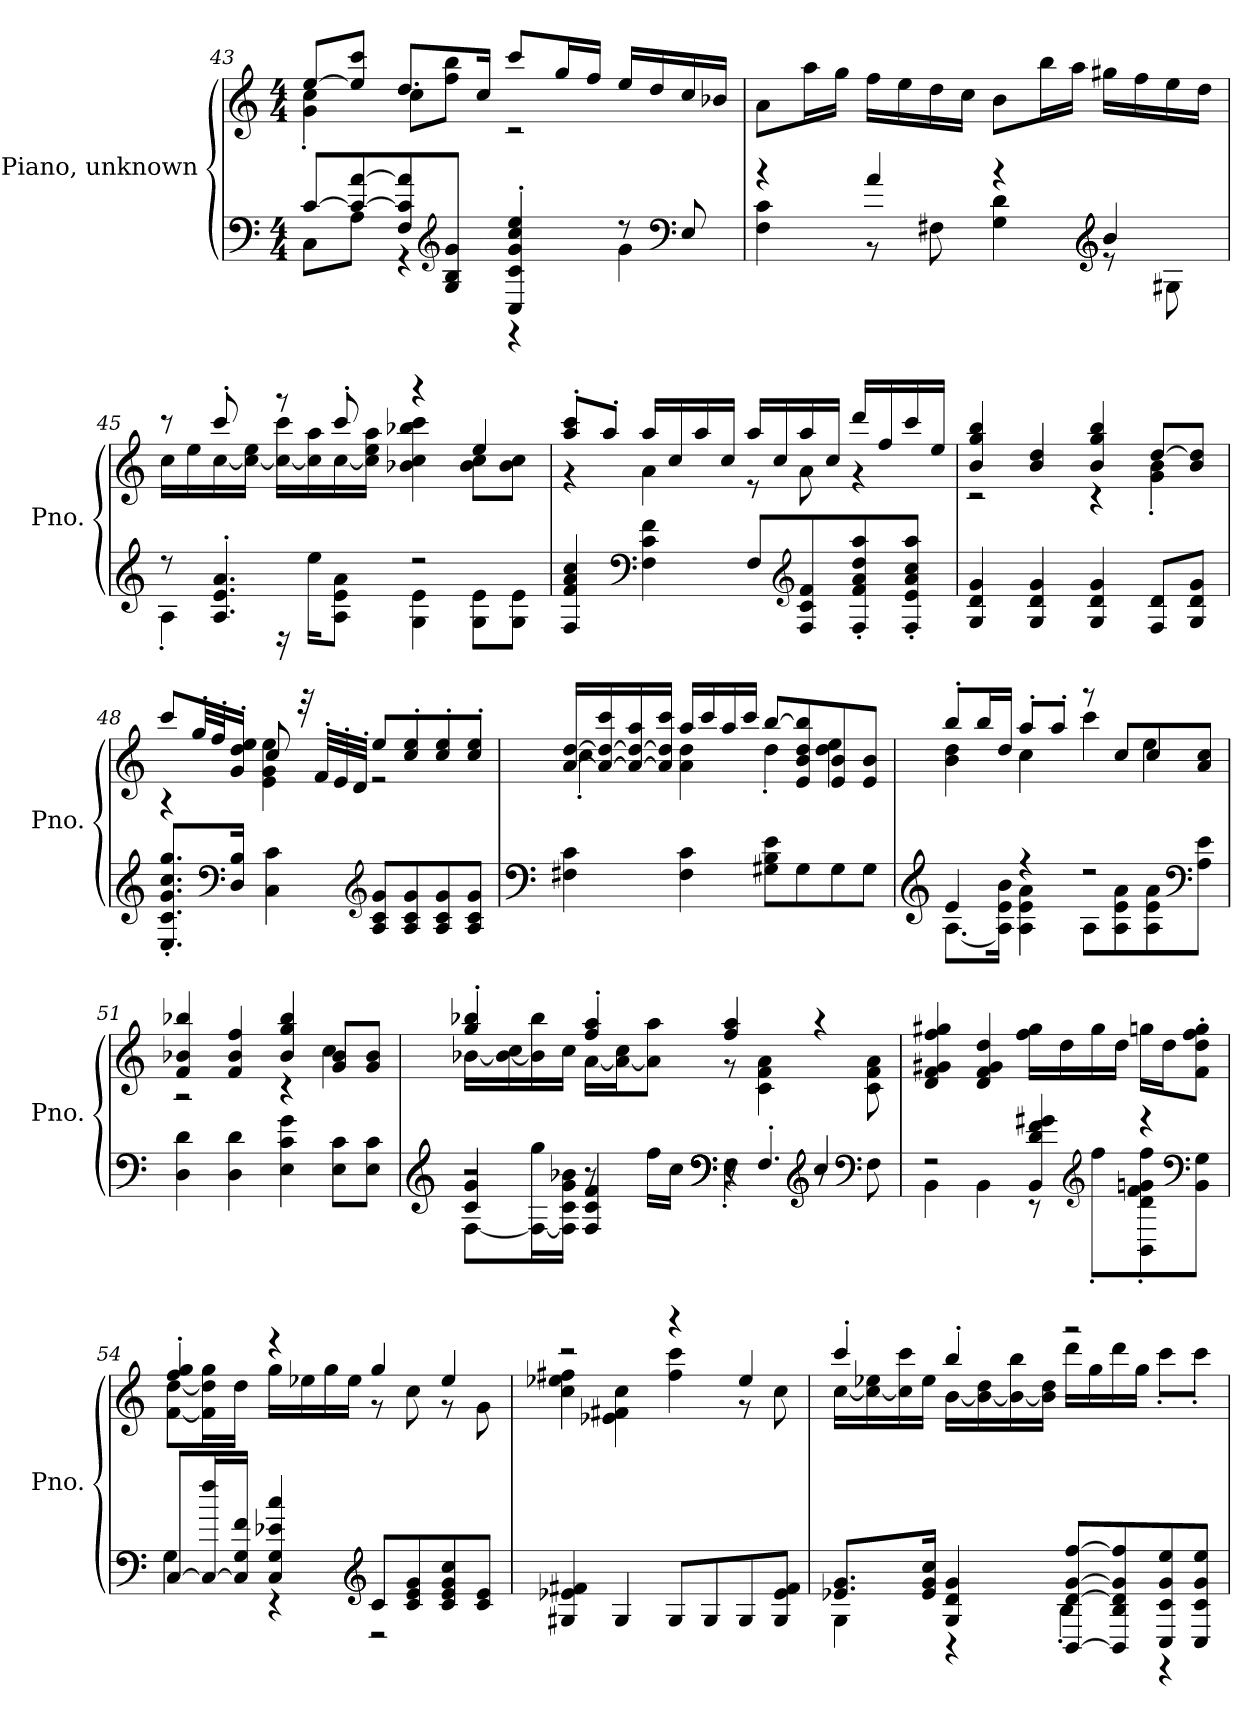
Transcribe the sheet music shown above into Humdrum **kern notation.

**kern	**kern
*part1	*part1
*staff2	*staff1
*I"Piano, unknown	*
*I'Pno.	*
*clefF4	*clefG2
*k[]	*k[]
*M4/4	*M4/4
=43	=43
*^	*^
[8c/L	8C\L	[8ee/L	4g\' 4cc\'
8c/_ [8a/	8A\J	8ee/] 8ccc/J	.
8F/ 8c/] 8a/]	4r	8.dd/L	8cc\L
*clefG2	*	*	*
8G/ 8B/ 8g/J	.	.	8ff\ 8bb\J
.	.	16cc/Jk	.
4C/' 4c/' 4g/' 4cc/' 4ee/'	4r	8ccc/L	2r
.	.	16gg/L	.
.	.	16ff/JJ	.
8r	4g\	16ee/LL	.
.	.	16dd/	.
*clefF4	*	*	*
8E/	.	16cc/	.
.	.	16b-X/JJ	.
*	*	*v	*v
!!LO:LB:g=z
=44	=44	=44
4r	4F\ 4c\	8a\L
.	.	16aa\L
.	.	16gg\JJ
4a/	8r	16ff\LL
.	.	16ee\
.	8F#X\	16dd\
.	.	16cc\JJ
4r	4G\ 4d\	8b\L
.	.	16bb\L
.	.	16aa\JJ
*clefG2	*	*
4b/	8r	16gg#X\LL
.	.	16ff\
.	8G#X\	16ee\
.	.	16dd\JJ
=45	=45	=45
*	*	*^
8r	4A'\	8r	16cc\LL
.	.	.	16ee\
4.A/' 4.e/' 4.a/'	.	8ccc'/	[16cc\
.	.	.	16cc\_ 16ee\JJ
.	16r	8r	16cc\_ 16ccc\LL
.	16ee\KL	.	16cc\] 16aa\
.	8A\ 8e\ 8a\J	8ccc'/	[16cc\
.	.	.	16cc\] 16ee\ 16aa\JJ
2r	4G\ 4e\	4r	4b-X\ 4cc\ 4bb-X\ 4ccc\
.	8G\ 8e\L	4ee/	8b-\ 8cc\L
.	8G\ 8e\J	.	8b-\ 8cc\J
*v	*v	*	*
!!LO:LB:g=z	!!
=46	=46	=46
4F/ 4f/ 4a/ 4cc/	8aa/' 8ccc/'L	4r
.	8aa'/J	.
*clefF4	*	*
4F\ 4c\ 4f\	16aa/LL	4a\
.	16cc/	.
.	16aa/	.
.	16cc/JJ	.
8F/L	16aa/LL	8r
.	16cc/	.
*clefG2	*	*
8F/ 8c/ 8f/	16aa/	8a\
.	16cc/JJ	.
8F/' 8f/' 8a/' 8dd/' 8aa/'	16ddd/LL	4r
.	16ff/	.
8F/' 8e/' 8a/' 8cc/' 8aa/'J	16ccc/	.
.	16ee/JJ	.
=47	=47	=47
4G/ 4d/ 4g/	4b/ 4gg/ 4bb/	2r
4G/ 4d/ 4g/	4b/ 4dd/	.
4G/ 4d/ 4g/	4b/ 4gg/ 4bb/	4r
8F/ 8d/L	[8dd/L	4g\' 4b\'
8G/ 8d/ 8g/J	8b/ 8dd/]J	.
=48	=48	=48
8.E/' 8.c/' 8.g/' 8.cc/' 8.gg/'L	8ccc/L	4r
.	32gg'/LL	.
.	32ff'/J	.
*clefF4	*	*
16D/ 16B/Jk	16g/' 16dd/' 16ee/'JJ	.
4C\ 4c\	8cc/	4e\ 4g\ 4ee\
.	32r	.
.	32f'/LLL	.
.	32e'/	.
.	32d'/JJJ	.
*clefG2	*	*
8A/ 8c/ 8g/L	8ee/L	2r
8A/ 8c/ 8g/	8cc/' 8ee/'	.
8A/ 8c/ 8g/	8cc/' 8ee/'	.
8A/ 8c/ 8g/J	8cc/' 8ee/'J	.
!!LO:LB:g=z	!!
=49	=49	=49
*clefF4	*	*
4F#X\ 4c\	[16a/ [16dd/LL	4cc'\
.	16a/_ 16dd/_ 16ccc/	.
.	16a/_ 16dd/_ 16aa/	.
.	16a/] 16dd/] 16ccc/JJ	.
4F#\ 4c\	16aa/LL	4a\ 4dd\
.	16ccc/	.
.	16aa/	.
.	16ccc/JJ	.
8G#X\ 8B\ 8e\L	[8bb/L	4dd'\
8G#\	8e/ 8b/ 8dd/ 8bb/]	.
8G#\	8e/ 8b/	4dd\ 4ee\
8G#\J	8e/ 8b/J	.
=50	=50	=50
*clefG2	*	*
*^	*	*
4e/	[8.A\L	8bb'/L	4b\ 4dd\
.	.	16bb/L	.
.	16A\] 16e\ 16b\Jk	16dd/JJ	.
4r	4A\ 4e\ 4a\	8aa'/L	4cc\
.	.	8aa'/J	.
2r	8A\L	8r	4ccc\
.	8A\ 8e\ 8a\	8cc/L	.
.	8A\ 8e\ 8a\	8cc/	4ee\
*clefF4	*	*	*
.	8A\ 8e\J	8a/ 8cc/J	.
*v	*v	*	*
=51	=51	=51
4D\ 4d\	4f/ 4b-X/ 4bb-X/	2r
4D\ 4d\	4f/ 4b-/ 4ff/	.
4E\ 4c\ 4g\	4b-/ 4gg/ 4bb-/	4r
8E\ 8c\L	8g/ 8b-/L	4cc\
8E\ 8c\J	8g/ 8b-/J	.
!!LO:LB:g=z	!!
=52	=52	=52
*clefG2	*	*
*^	*	*
*	*^	*	*
2r	[8F\L	4c/ 4g/	4gg/' 4bb-X/'	[16b-X\LL
.	.	.	.	16b-\_ 16cc\
.	16F\_ 16gg\L	.	.	16b-\] 16bb-\
.	16F\] 16c\ 16g\ 16b-X\JJ	.	.	16cc\JJ
.	8r	4F/ 4c/ 4f/	4ff/' 4aa/'	[16a\LL
.	.	.	.	16a\_ 16cc\J
.	16ff\LL	.	.	8a\] 8aa\J
.	16cc\JJ	.	.	.
*clefF4	*	*	*	*
4r	4F'\	8r	4ff/ 4aa/	8r
.	.	4.F'/	.	4c\ 4f\ 4a\
*clefG2	*	*	*	*
4cc/	8r	.	4r	.
*clefF4	*	*	*	*
.	8F\	.	.	8c\ 8f\ 8a\
*	*v	*v	*	*
*	*	*v	*v
=53	=53	=53
2r	4BB\	4d/ 4f/ 4g#X/ 4ff/ 4gg#X/
.	4BB\	4d/ 4f/ 4g#/ 4dd/
4BB/ 4d/ 4f/ 4g#X/	8r	16ff\ 16gg#\LL
.	.	16dd\
*clefG2	*	*
.	8ff'\L	16gg#\
.	.	16dd\JJ
4r	8BB\' 8d\' 8f\' 8gn\' 8ff\'	16ggn\LL
.	.	16dd\J
*clefF4	*	*
.	8BB\ 8G\J	8f\' 8dd\' 8ff\' 8gg\'J
!!LO:PB:g=z
=54	=54	=54
*	*	*^
[8C/L	4G\	4ff/' 4gg/'	[8f\ [8dd\L
16C/_ 16ff/L	.	.	16f\] 16dd\] 16gg\L
16C/] 16G/ 16f/JJ	.	.	16dd\JJ
4C/ 4G/ 4e-X/ 4cc/	4r	4r	16gg\LL
.	.	.	16ee-X\
.	.	.	16gg\
.	.	.	16ee-\JJ
*clefG2	*	*	*
8c/L	2r	4gg/	8r
8c/ 8e-/ 8g/	.	.	8cc\
8c/ 8e-/ 8g/ 8cc/	.	4ee-/	8r
8c/ 8e-/J	.	.	8g\
*v	*v	*	*
=55	=55	=55
4G#X/ 4e-X/ 4f#X/	2r	4cc\ 4ee-X\ 4ff#X\
4G#/	.	4e-X\ 4f#X\ 4cc\
8G#/L	4r	4ff#\ 4ccc\
8G#/	.	.
8G#/	4ee-/	8r
8G#/ 8e-/ 8f#/J	.	8cc\
!!LO:LB:g=z	!!
=56	=56	=56
*^	*	*
8.e-X/ 8.g/L	4G\	4ccc'/	[16cc\LL
.	.	.	16cc\_ 16ee-X\
.	.	.	16cc\] 16ccc\
16e-/ 16g/ 16cc/Jk	.	.	16ee-\JJ
4G/ 4d/ 4g/	4r	4bb'/	[16b\LL
.	.	.	16b\_ 16dd\
.	.	.	16b\_ 16bb\
.	.	.	16b\] 16dd\JJ
[8BB/ [8d/ [8g/ [8ff/L	4B'\	2r	16ddd\LL
.	.	.	16gg\
8BB/] 8B/ 8d/] 8g/] 8ff/]	.	.	16ddd\
.	.	.	16gg\JJ
8C/ 8c/ 8g/ 8ee/	4r	.	8ccc'\L
8C/ 8c/ 8g/ 8ee/J	.	.	8ccc'\J
*v	*v	*	*
*	*v	*v
=	=
*-	*-
